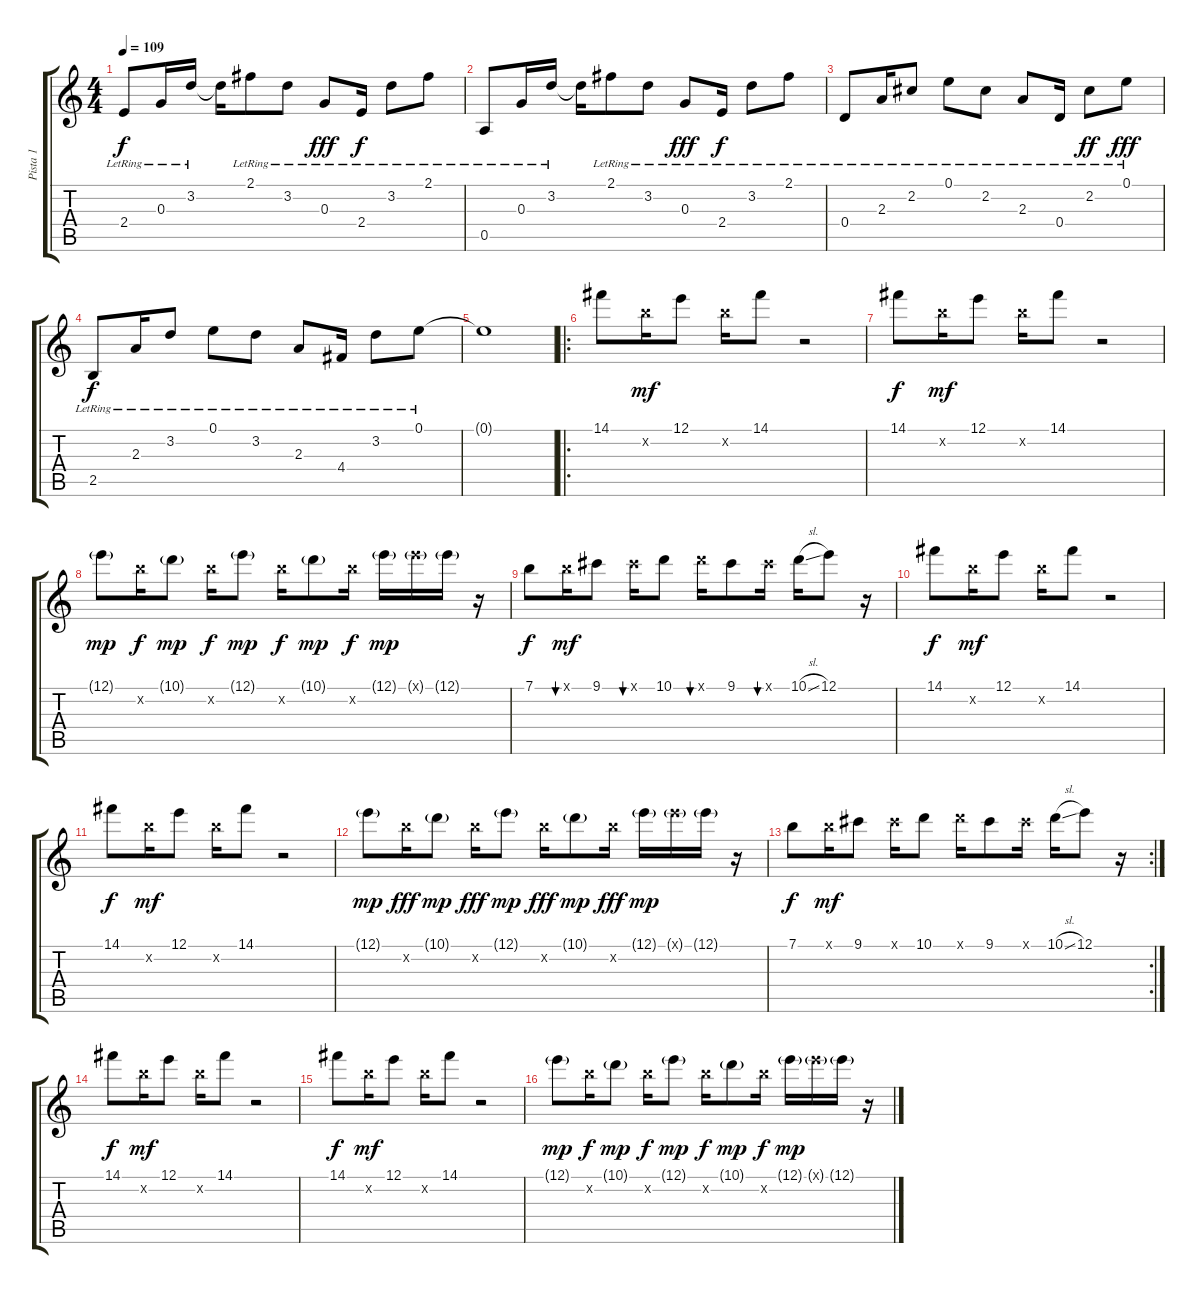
\track ("Pista 1" "Pista 1") {instrument acousticguitarsteel}
\staff {score tabs}
\tuning (E4 B3 G3 D3 A2 E2) {hide}
\ts (4 4)
\tempo 109
\clef g2
\ks c
2.4{lr}.8{dy f} 0.3{lr}.16 3.2{lr}.16 3.2{t}.16 2.1{lr}.8 3.2{lr}.8 0.3{lr}.8{dy fff} 2.4{lr}.16{dy f} 3.2{lr}.8 2.1{lr}.8 |
0.5{lr}.8 0.3{lr}.16 3.2{lr}.16 3.2{t}.16 2.1{lr}.8 3.2{lr}.8 0.3{lr}.8{dy fff} 2.4{lr}.16{dy f} 3.2{lr}.8 2.1{lr}.8 |
0.4{lr}.8 2.3{lr}.16 2.2{lr}.8 0.1{lr}.8 2.2{lr}.8 2.3{lr}.8 0.4{lr}.16 2.2{lr}.8{dy ff} 0.1{lr}.8{dy fff} |
2.5{lr}.8{dy f} 2.3{lr}.16 3.2{lr}.8 0.1{lr}.8 3.2{lr}.8 2.3{lr}.8 4.4{lr}.16 3.2{lr}.8 0.1{lr}.8 |
0.1{t}.1 |
\ro
14.1.8 12.2{x}.16{dy mf} 12.1.8 12.2{x}.16 14.1.8 r.2 |
14.1.8{dy f} 12.2{x}.16{dy mf} 12.1.8 12.2{x}.16 14.1.8 r.2 |
12.1{g}.8{dy mp} 12.2{x}.16{dy f} 10.1{g}.8{dy mp} 12.2{x}.16{dy f} 12.1{g}.8{dy mp} 12.2{x}.16{dy f} 10.1{g}.8{dy mp} 12.2{x}.16{dy f} 12.1{g}.16{dy mp} 12.1{g x}.16 12.1{g}.16 r.16 |
7.1.8{dy f} 7.1{x}.16{bu 30 dy mf} 9.1.8 9.1{x}.16{bu 30} 10.1.8 10.1{x}.16{bu 30} 9.1.8 9.1{x}.16{bu 30} 10.1{sl}.16 12.1.8 r.16 |
14.1.8{dy f} 12.2{x}.16{dy mf} 12.1.8 12.2{x}.16 14.1.8 r.2 |
14.1.8{dy f} 12.2{x}.16{dy mf} 12.1.8 12.2{x}.16 14.1.8 r.2 |
12.1{g}.8{dy mp} 12.2{x}.16{dy fff} 10.1{g}.8{dy mp} 12.2{x}.16{dy fff} 12.1{g}.8{dy mp} 12.2{x}.16{dy fff} 10.1{g}.8{dy mp} 12.2{x}.16{dy fff} 12.1{g}.16{dy mp} 12.1{g x}.16 12.1{g}.16 r.16 |
\rc 2
7.1.8{dy f} 7.1{x}.16{dy mf} 9.1.8 9.1{x}.16 10.1.8 10.1{x}.16 9.1.8 9.1{x}.16 10.1{sl}.16 12.1.8 r.16 |
14.1.8{dy f} 12.2{x}.16{dy mf} 12.1.8 12.2{x}.16 14.1.8 r.2 |
14.1.8{dy f} 12.2{x}.16{dy mf} 12.1.8 12.2{x}.16 14.1.8 r.2 |
12.1{g}.8{dy mp} 12.2{x}.16{dy f} 10.1{g}.8{dy mp} 12.2{x}.16{dy f} 12.1{g}.8{dy mp} 12.2{x}.16{dy f} 10.1{g}.8{dy mp} 12.2{x}.16{dy f} 12.1{g}.16{dy mp} 12.1{g x}.16 12.1{g}.16 r.16
